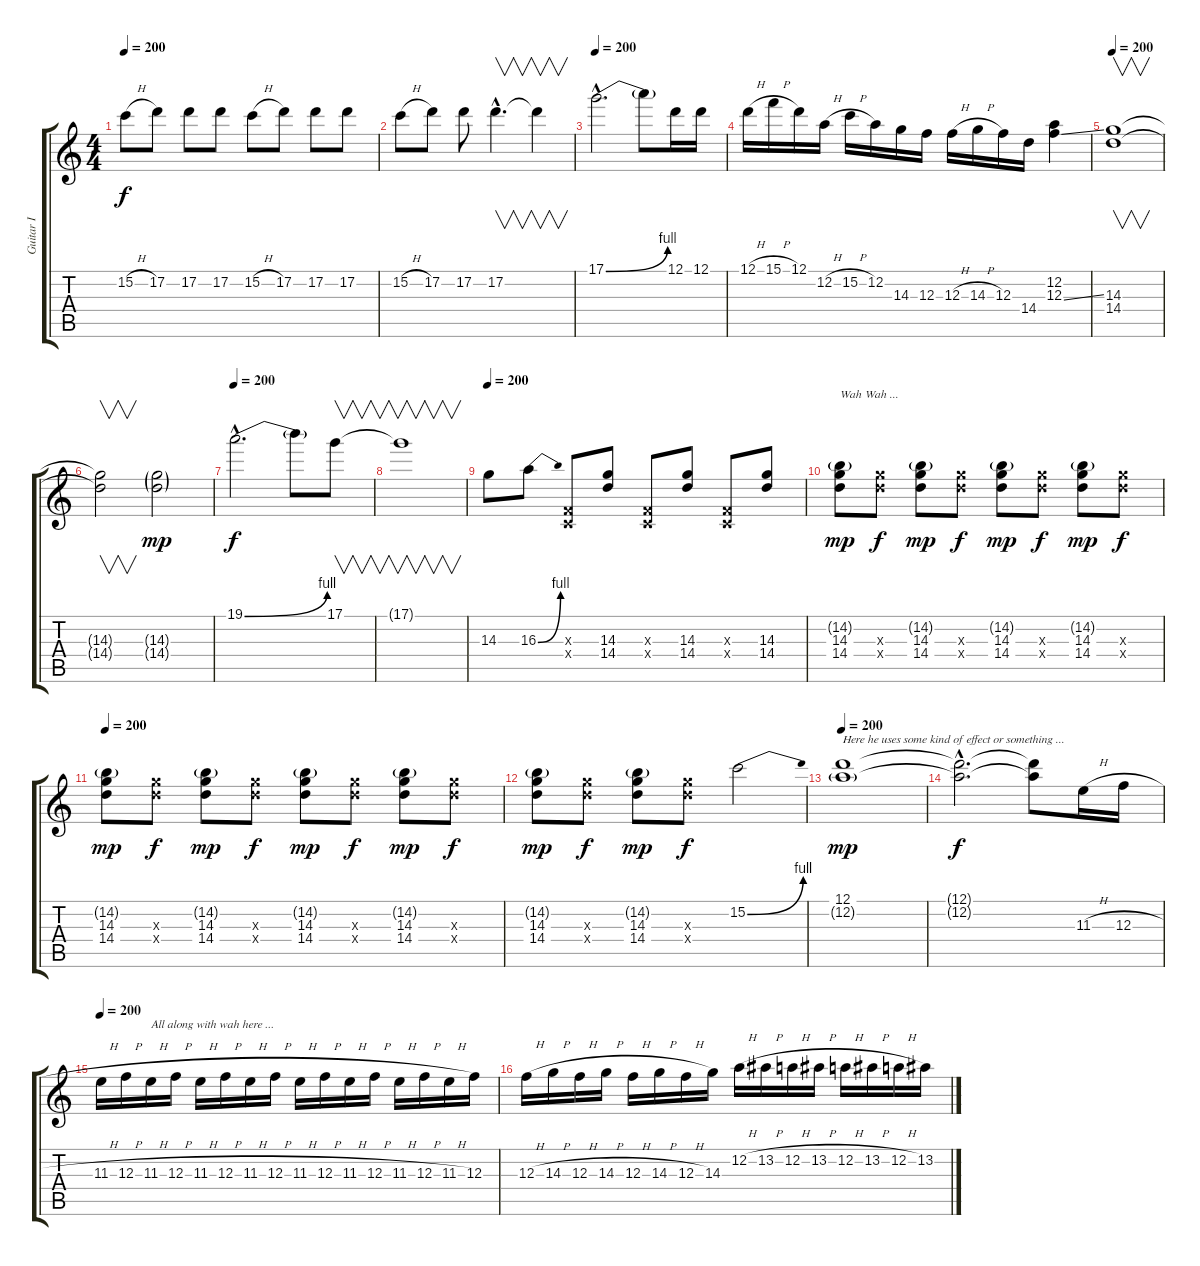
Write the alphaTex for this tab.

\track ("Guitar I" "Guitar I") {instrument distortionguitar}
\staff {score tabs}
\tuning (D4 A3 F3 C3 G2 D2) {hide}
\ts (4 4)
\tempo 200
\clef g2
\ks c
15.2{h}.8{dy f volume 11} 17.2.8 17.2.8 17.2.8 15.2{h}.8 17.2.8 17.2.8 17.2.8 |
15.2{h}.8 17.2.8 17.2.8 17.2{hac}.4{v d} 17.2{t}.4{v} |
\tempo 200
17.1{be (bend 0 0 60 4) hac}.2{d volume 11} 17.1{t}.8 12.1.16 12.1.16 |
12.1{h}.16 15.1{h}.16 12.1.16 12.2{h}.16 15.2{h}.16 12.2.16 14.3.16 12.3.16 12.3{h}.16 14.3{h}.16 12.3.16 14.4.16 (12.2 12.3{ss}).4 |
\tempo 200
(14.3 14.4).1{v volume 11} |
(14.3{t} 14.4{t}).2{v} (14.3{g} 14.4{g}).2{dy mp} |
\tempo 200
19.1{be (bend 0 0 60 4) hac}.2{d dy f volume 11} 19.1{t}.8 17.1.8{v} |
17.1{t}.1{v} |
\tempo 200
14.3.8{volume 11} 16.3{be (bend 0 0 60 4)}.8 (0.3{x} 0.4{x}).8 (14.3 14.4).8 (0.3{x} 0.4{x}).8 (14.3 14.4).8 (0.3{x} 0.4{x}).8 (14.3 14.4).8 |
(14.2{g} 14.3 14.4).8{txt "Wah Wah ..." dy mp volume 11} (14.3{x} 14.4{x}).8{dy f} (14.2{g} 14.3 14.4).8{dy mp} (14.3{x} 14.4{x}).8{dy f} (14.2{g} 14.3 14.4).8{dy mp} (14.3{x} 14.4{x}).8{dy f} (14.2{g} 14.3 14.4).8{dy mp} (14.3{x} 14.4{x}).8{dy f} |
\tempo 200
(14.2{g} 14.3 14.4).8{dy mp} (14.3{x} 14.4{x}).8{dy f} (14.2{g} 14.3 14.4).8{dy mp} (14.3{x} 14.4{x}).8{dy f} (14.2{g} 14.3 14.4).8{dy mp} (14.3{x} 14.4{x}).8{dy f} (14.2{g} 14.3 14.4).8{dy mp} (14.3{x} 14.4{x}).8{dy f} |
(14.2{g} 14.3 14.4).8{dy mp volume 11} (14.3{x} 14.4{x}).8{dy f} (14.2{g} 14.3 14.4).8{dy mp} (14.3{x} 14.4{x}).8{dy f} 15.2{be (bend 0 0 60 4)}.2 |
\tempo 200
(12.1 12.2{g}).1{txt "Here he uses some kind of effect or something ..." dy mp volume 11} |
(12.1{hac t} 12.2{hac t}).2{d dy f} (12.1{t} 12.2{t}).8 11.3{h}.16 12.3{h}.16 |
\tempo 200
11.3{h}.16{volume 11} 12.3{h}.16 11.3{h}.16{txt "All along with wah here ..."} 12.3{h}.16 11.3{h}.16 12.3{h}.16 11.3{h}.16 12.3{h}.16 11.3{h}.16 12.3{h}.16 11.3{h}.16 12.3{h}.16 11.3{h}.16 12.3{h}.16 11.3{h}.16 12.3.16 |
12.3{h}.16 14.3{h}.16 12.3{h}.16 14.3{h}.16 12.3{h}.16 14.3{h}.16 12.3{h}.16 14.3.16 12.2{h}.16 13.2{h}.16 12.2{h}.16 13.2{h}.16 12.2{h}.16 13.2{h}.16 12.2{h}.16 13.2.16
